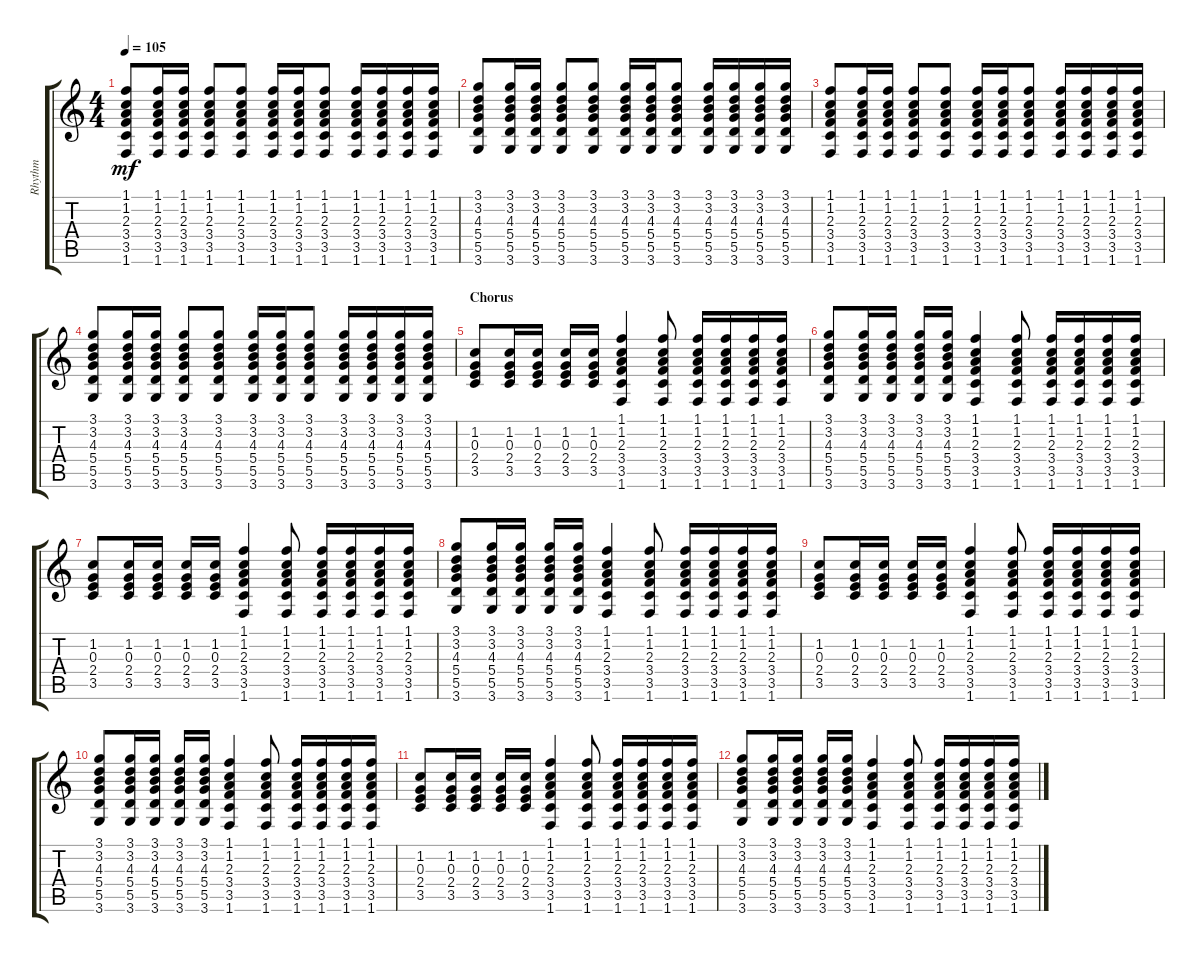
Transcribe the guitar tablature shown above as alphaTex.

\track ("Rhythm" "Rhythm") {instrument acousticguitarsteel}
\staff {score tabs}
\tuning (E4 B3 G3 D3 A2 E2) {hide}
\ts (4 4)
\tempo 105
\clef g2
\ks c
(1.1 1.2 2.3 3.4 3.5 1.6).8{dy mf} (1.1 1.2 2.3 3.4 3.5 1.6).16 (1.1 1.2 2.3 3.4 3.5 1.6).16 (1.1 1.2 2.3 3.4 3.5 1.6).8 (1.1 1.2 2.3 3.4 3.5 1.6).8 (1.1 1.2 2.3 3.4 3.5 1.6).16 (1.1 1.2 2.3 3.4 3.5 1.6).16 (1.1 1.2 2.3 3.4 3.5 1.6).8 (1.1 1.2 2.3 3.4 3.5 1.6).16 (1.1 1.2 2.3 3.4 3.5 1.6).16 (1.1 1.2 2.3 3.4 3.5 1.6).16 (1.1 1.2 2.3 3.4 3.5 1.6).16 |
(3.1 3.2 4.3 5.4 5.5 3.6).8 (3.1 3.2 4.3 5.4 5.5 3.6).16 (3.1 3.2 4.3 5.4 5.5 3.6).16 (3.1 3.2 4.3 5.4 5.5 3.6).8 (3.1 3.2 4.3 5.4 5.5 3.6).8 (3.1 3.2 4.3 5.4 5.5 3.6).16 (3.1 3.2 4.3 5.4 5.5 3.6).16 (3.1 3.2 4.3 5.4 5.5 3.6).8 (3.1 3.2 4.3 5.4 5.5 3.6).16 (3.1 3.2 4.3 5.4 5.5 3.6).16 (3.1 3.2 4.3 5.4 5.5 3.6).16 (3.1 3.2 4.3 5.4 5.5 3.6).16 |
(1.1 1.2 2.3 3.4 3.5 1.6).8 (1.1 1.2 2.3 3.4 3.5 1.6).16 (1.1 1.2 2.3 3.4 3.5 1.6).16 (1.1 1.2 2.3 3.4 3.5 1.6).8 (1.1 1.2 2.3 3.4 3.5 1.6).8 (1.1 1.2 2.3 3.4 3.5 1.6).16 (1.1 1.2 2.3 3.4 3.5 1.6).16 (1.1 1.2 2.3 3.4 3.5 1.6).8 (1.1 1.2 2.3 3.4 3.5 1.6).16 (1.1 1.2 2.3 3.4 3.5 1.6).16 (1.1 1.2 2.3 3.4 3.5 1.6).16 (1.1 1.2 2.3 3.4 3.5 1.6).16 |
(3.1 3.2 4.3 5.4 5.5 3.6).8 (3.1 3.2 4.3 5.4 5.5 3.6).16 (3.1 3.2 4.3 5.4 5.5 3.6).16 (3.1 3.2 4.3 5.4 5.5 3.6).8 (3.1 3.2 4.3 5.4 5.5 3.6).8 (3.1 3.2 4.3 5.4 5.5 3.6).16 (3.1 3.2 4.3 5.4 5.5 3.6).16 (3.1 3.2 4.3 5.4 5.5 3.6).8 (3.1 3.2 4.3 5.4 5.5 3.6).16 (3.1 3.2 4.3 5.4 5.5 3.6).16 (3.1 3.2 4.3 5.4 5.5 3.6).16 (3.1 3.2 4.3 5.4 5.5 3.6).16 |
\section ("" "Chorus")
(1.2 0.3 2.4 3.5).8 (1.2 0.3 2.4 3.5).16 (1.2 0.3 2.4 3.5).16 (1.2 0.3 2.4 3.5).16 (1.2 0.3 2.4 3.5).16 (1.1 1.2 2.3 3.4 3.5 1.6).4 (1.1 1.2 2.3 3.4 3.5 1.6).8 (1.1 1.2 2.3 3.4 3.5 1.6).16 (1.1 1.2 2.3 3.4 3.5 1.6).16 (1.1 1.2 2.3 3.4 3.5 1.6).16 (1.1 1.2 2.3 3.4 3.5 1.6).16 |
(3.1 3.2 4.3 5.4 5.5 3.6).8 (3.1 3.2 4.3 5.4 5.5 3.6).16 (3.1 3.2 4.3 5.4 5.5 3.6).16 (3.1 3.2 4.3 5.4 5.5 3.6).16 (3.1 3.2 4.3 5.4 5.5 3.6).16 (1.1 1.2 2.3 3.4 3.5 1.6).4 (1.1 1.2 2.3 3.4 3.5 1.6).8 (1.1 1.2 2.3 3.4 3.5 1.6).16 (1.1 1.2 2.3 3.4 3.5 1.6).16 (1.1 1.2 2.3 3.4 3.5 1.6).16 (1.1 1.2 2.3 3.4 3.5 1.6).16 |
(1.2 0.3 2.4 3.5).8 (1.2 0.3 2.4 3.5).16 (1.2 0.3 2.4 3.5).16 (1.2 0.3 2.4 3.5).16 (1.2 0.3 2.4 3.5).16 (1.1 1.2 2.3 3.4 3.5 1.6).4 (1.1 1.2 2.3 3.4 3.5 1.6).8 (1.1 1.2 2.3 3.4 3.5 1.6).16 (1.1 1.2 2.3 3.4 3.5 1.6).16 (1.1 1.2 2.3 3.4 3.5 1.6).16 (1.1 1.2 2.3 3.4 3.5 1.6).16 |
(3.1 3.2 4.3 5.4 5.5 3.6).8 (3.1 3.2 4.3 5.4 5.5 3.6).16 (3.1 3.2 4.3 5.4 5.5 3.6).16 (3.1 3.2 4.3 5.4 5.5 3.6).16 (3.1 3.2 4.3 5.4 5.5 3.6).16 (1.1 1.2 2.3 3.4 3.5 1.6).4 (1.1 1.2 2.3 3.4 3.5 1.6).8 (1.1 1.2 2.3 3.4 3.5 1.6).16 (1.1 1.2 2.3 3.4 3.5 1.6).16 (1.1 1.2 2.3 3.4 3.5 1.6).16 (1.1 1.2 2.3 3.4 3.5 1.6).16 |
(1.2 0.3 2.4 3.5).8 (1.2 0.3 2.4 3.5).16 (1.2 0.3 2.4 3.5).16 (1.2 0.3 2.4 3.5).16 (1.2 0.3 2.4 3.5).16 (1.1 1.2 2.3 3.4 3.5 1.6).4 (1.1 1.2 2.3 3.4 3.5 1.6).8 (1.1 1.2 2.3 3.4 3.5 1.6).16 (1.1 1.2 2.3 3.4 3.5 1.6).16 (1.1 1.2 2.3 3.4 3.5 1.6).16 (1.1 1.2 2.3 3.4 3.5 1.6).16 |
(3.1 3.2 4.3 5.4 5.5 3.6).8 (3.1 3.2 4.3 5.4 5.5 3.6).16 (3.1 3.2 4.3 5.4 5.5 3.6).16 (3.1 3.2 4.3 5.4 5.5 3.6).16 (3.1 3.2 4.3 5.4 5.5 3.6).16 (1.1 1.2 2.3 3.4 3.5 1.6).4 (1.1 1.2 2.3 3.4 3.5 1.6).8 (1.1 1.2 2.3 3.4 3.5 1.6).16 (1.1 1.2 2.3 3.4 3.5 1.6).16 (1.1 1.2 2.3 3.4 3.5 1.6).16 (1.1 1.2 2.3 3.4 3.5 1.6).16 |
(1.2 0.3 2.4 3.5).8 (1.2 0.3 2.4 3.5).16 (1.2 0.3 2.4 3.5).16 (1.2 0.3 2.4 3.5).16 (1.2 0.3 2.4 3.5).16 (1.1 1.2 2.3 3.4 3.5 1.6).4 (1.1 1.2 2.3 3.4 3.5 1.6).8 (1.1 1.2 2.3 3.4 3.5 1.6).16 (1.1 1.2 2.3 3.4 3.5 1.6).16 (1.1 1.2 2.3 3.4 3.5 1.6).16 (1.1 1.2 2.3 3.4 3.5 1.6).16 |
(3.1 3.2 4.3 5.4 5.5 3.6).8 (3.1 3.2 4.3 5.4 5.5 3.6).16 (3.1 3.2 4.3 5.4 5.5 3.6).16 (3.1 3.2 4.3 5.4 5.5 3.6).16 (3.1 3.2 4.3 5.4 5.5 3.6).16 (1.1 1.2 2.3 3.4 3.5 1.6).4 (1.1 1.2 2.3 3.4 3.5 1.6).8 (1.1 1.2 2.3 3.4 3.5 1.6).16 (1.1 1.2 2.3 3.4 3.5 1.6).16 (1.1 1.2 2.3 3.4 3.5 1.6).16 (1.1 1.2 2.3 3.4 3.5 1.6).16
